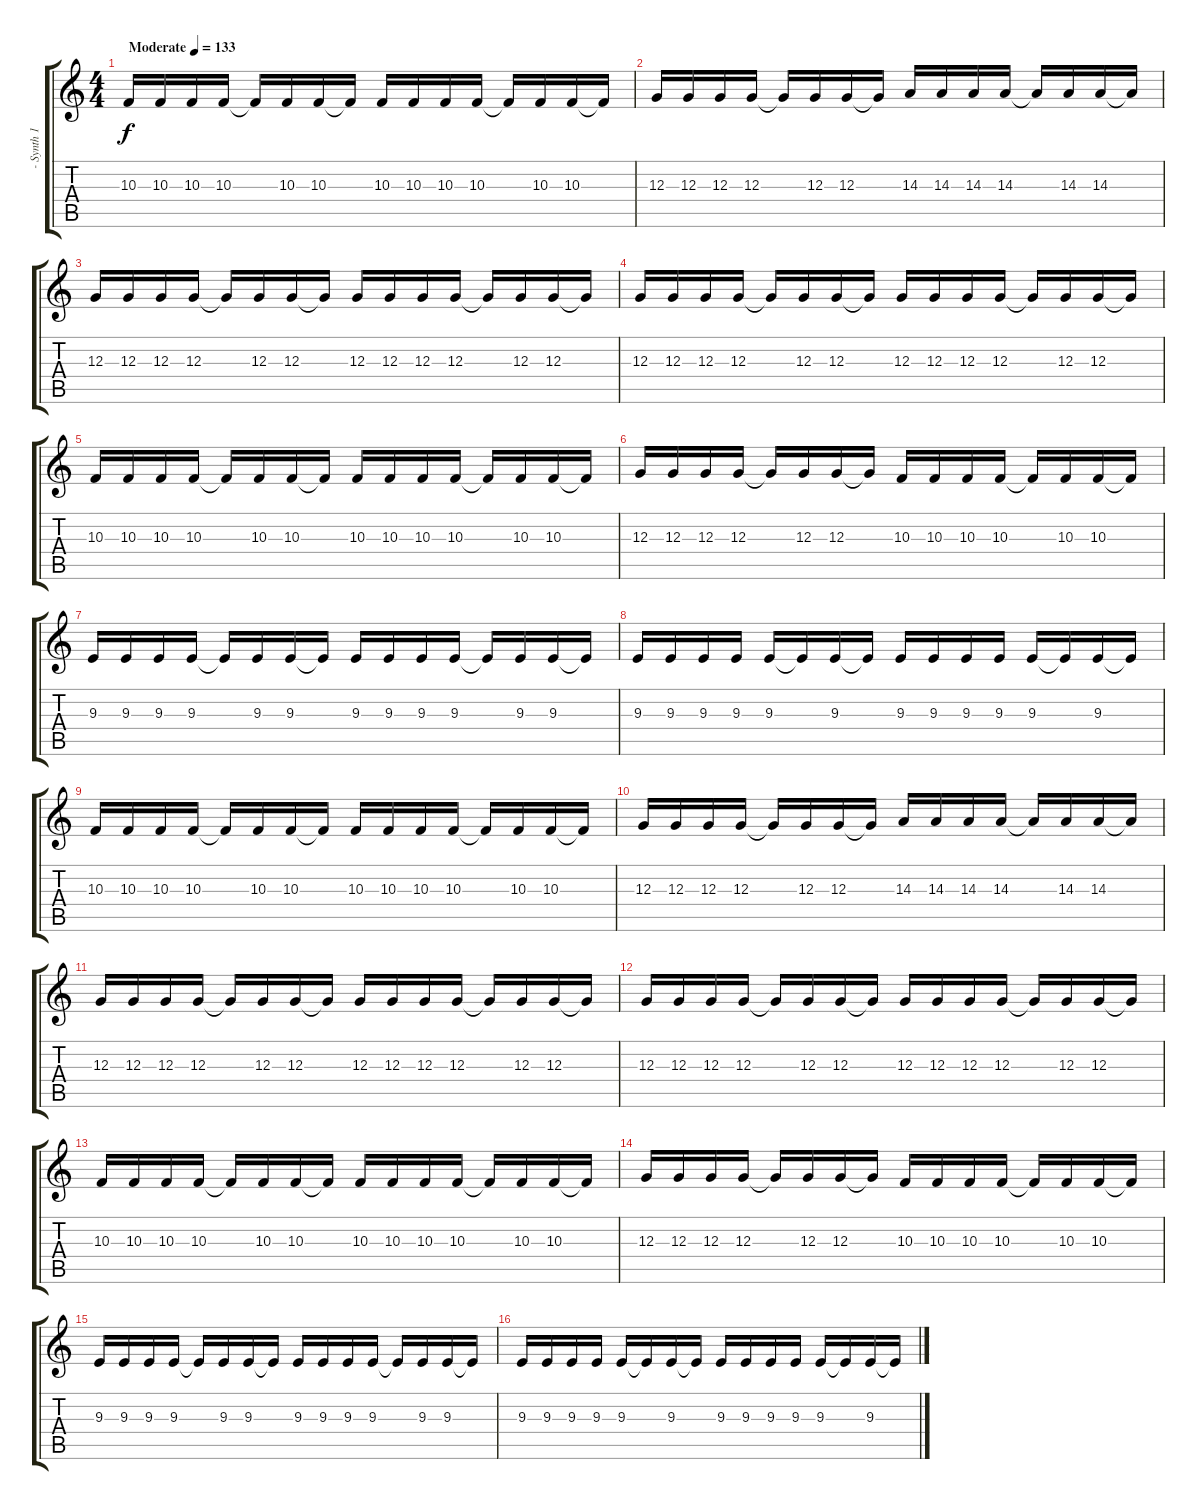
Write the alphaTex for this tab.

\track (" - Synth 1" " - Synth 1") {instrument stringensemble1}
\staff {score tabs}
\tuning (E4 B3 G3 D3 A2 D2) {hide}
\ts (4 4)
\tempo (133 "Moderate")
\clef g2
\ks c
10.3.16{dy f instrument stringensemble1} 10.3.16 10.3.16 10.3.16 10.3{t}.16 10.3.16 10.3.16 10.3{t}.16 10.3.16 10.3.16 10.3.16 10.3.16 10.3{t}.16 10.3.16 10.3.16 10.3{t}.16 |
12.3.16 12.3.16 12.3.16 12.3.16 12.3{t}.16 12.3.16 12.3.16 12.3{t}.16 14.3.16 14.3.16 14.3.16 14.3.16 14.3{t}.16 14.3.16 14.3.16 14.3{t}.16 |
12.3.16 12.3.16 12.3.16 12.3.16 12.3{t}.16 12.3.16 12.3.16 12.3{t}.16 12.3.16 12.3.16 12.3.16 12.3.16 12.3{t}.16 12.3.16 12.3.16 12.3{t}.16 |
12.3.16 12.3.16 12.3.16 12.3.16 12.3{t}.16 12.3.16 12.3.16 12.3{t}.16 12.3.16 12.3.16 12.3.16 12.3.16 12.3{t}.16 12.3.16 12.3.16 12.3{t}.16 |
10.3.16 10.3.16 10.3.16 10.3.16 10.3{t}.16 10.3.16 10.3.16 10.3{t}.16 10.3.16 10.3.16 10.3.16 10.3.16 10.3{t}.16 10.3.16 10.3.16 10.3{t}.16 |
12.3.16 12.3.16 12.3.16 12.3.16 12.3{t}.16 12.3.16 12.3.16 12.3{t}.16 10.3.16 10.3.16 10.3.16 10.3.16 10.3{t}.16 10.3.16 10.3.16 10.3{t}.16 |
9.3.16 9.3.16 9.3.16 9.3.16 9.3{t}.16 9.3.16 9.3.16 9.3{t}.16 9.3.16 9.3.16 9.3.16 9.3.16 9.3{t}.16 9.3.16 9.3.16 9.3{t}.16 |
9.3.16 9.3.16 9.3.16 9.3.16 9.3.16 9.3{t}.16 9.3.16 9.3{t}.16 9.3.16 9.3.16 9.3.16 9.3.16 9.3.16 9.3{t}.16 9.3.16 9.3{t}.16 |
10.3.16 10.3.16 10.3.16 10.3.16 10.3{t}.16 10.3.16 10.3.16 10.3{t}.16 10.3.16 10.3.16 10.3.16 10.3.16 10.3{t}.16 10.3.16 10.3.16 10.3{t}.16 |
12.3.16 12.3.16 12.3.16 12.3.16 12.3{t}.16 12.3.16 12.3.16 12.3{t}.16 14.3.16 14.3.16 14.3.16 14.3.16 14.3{t}.16 14.3.16 14.3.16 14.3{t}.16 |
12.3.16 12.3.16 12.3.16 12.3.16 12.3{t}.16 12.3.16 12.3.16 12.3{t}.16 12.3.16 12.3.16 12.3.16 12.3.16 12.3{t}.16 12.3.16 12.3.16 12.3{t}.16 |
12.3.16 12.3.16 12.3.16 12.3.16 12.3{t}.16 12.3.16 12.3.16 12.3{t}.16 12.3.16 12.3.16 12.3.16 12.3.16 12.3{t}.16 12.3.16 12.3.16 12.3{t}.16 |
10.3.16 10.3.16 10.3.16 10.3.16 10.3{t}.16 10.3.16 10.3.16 10.3{t}.16 10.3.16 10.3.16 10.3.16 10.3.16 10.3{t}.16 10.3.16 10.3.16 10.3{t}.16 |
12.3.16 12.3.16 12.3.16 12.3.16 12.3{t}.16 12.3.16 12.3.16 12.3{t}.16 10.3.16 10.3.16 10.3.16 10.3.16 10.3{t}.16 10.3.16 10.3.16 10.3{t}.16 |
9.3.16 9.3.16 9.3.16 9.3.16 9.3{t}.16 9.3.16 9.3.16 9.3{t}.16 9.3.16 9.3.16 9.3.16 9.3.16 9.3{t}.16 9.3.16 9.3.16 9.3{t}.16 |
9.3.16 9.3.16 9.3.16 9.3.16 9.3.16 9.3{t}.16 9.3.16 9.3{t}.16 9.3.16 9.3.16 9.3.16 9.3.16 9.3.16 9.3{t}.16 9.3.16 9.3{t}.16
